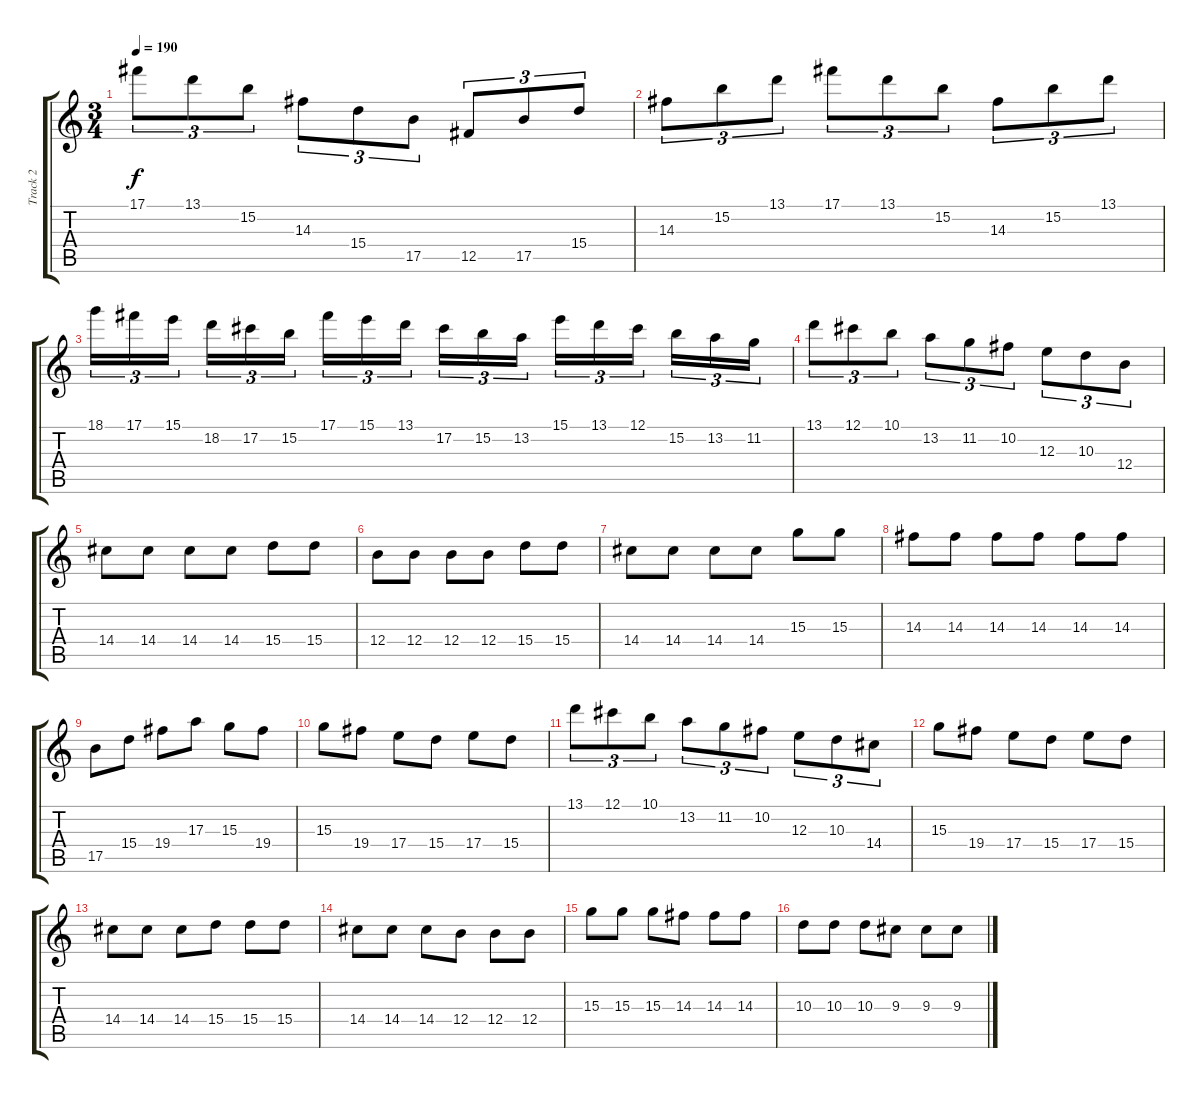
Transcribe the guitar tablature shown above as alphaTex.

\track ("Track 2" "Track 2") {instrument distortionguitar}
\staff {score tabs}
\tuning (Db4 Ab3 E3 B2 Gb2 B1) {hide}
\ts (3 4)
\tempo 190
\clef g2
\ks c
17.1.8{tu (3 2) dy f} 13.1.8{tu (3 2)} 15.2.8{tu (3 2)} 14.3.8{tu (3 2)} 15.4.8{tu (3 2)} 17.5.8{tu (3 2)} 12.5.8{tu (3 2)} 17.5.8{tu (3 2)} 15.4.8{tu (3 2)} |
14.3.8{tu (3 2)} 15.2.8{tu (3 2)} 13.1.8{tu (3 2)} 17.1.8{tu (3 2)} 13.1.8{tu (3 2)} 15.2.8{tu (3 2)} 14.3.8{tu (3 2)} 15.2.8{tu (3 2)} 13.1.8{tu (3 2)} |
18.1.16{tu (3 2)} 17.1.16{tu (3 2)} 15.1.16{tu (3 2) beam splitsecondary} 18.2.16{tu (3 2)} 17.2.16{tu (3 2)} 15.2.16{tu (3 2)} 17.1.16{tu (3 2)} 15.1.16{tu (3 2)} 13.1.16{tu (3 2) beam splitsecondary} 17.2.16{tu (3 2)} 15.2.16{tu (3 2)} 13.2.16{tu (3 2)} 15.1.16{tu (3 2)} 13.1.16{tu (3 2)} 12.1.16{tu (3 2) beam splitsecondary} 15.2.16{tu (3 2)} 13.2.16{tu (3 2)} 11.2.16{tu (3 2)} |
13.1.8{tu (3 2)} 12.1.8{tu (3 2)} 10.1.8{tu (3 2)} 13.2.8{tu (3 2)} 11.2.8{tu (3 2)} 10.2.8{tu (3 2)} 12.3.8{tu (3 2)} 10.3.8{tu (3 2)} 12.4.8{tu (3 2)} |
14.4.8 14.4.8 14.4.8 14.4.8 15.4.8 15.4.8 |
12.4.8 12.4.8 12.4.8 12.4.8 15.4.8 15.4.8 |
14.4.8 14.4.8 14.4.8 14.4.8 15.3.8 15.3.8 |
14.3.8 14.3.8 14.3.8 14.3.8 14.3.8 14.3.8 |
17.5.8 15.4.8 19.4.8 17.3.8 15.3.8 19.4.8 |
15.3.8 19.4.8 17.4.8 15.4.8 17.4.8 15.4.8 |
13.1.8{tu (3 2)} 12.1.8{tu (3 2)} 10.1.8{tu (3 2)} 13.2.8{tu (3 2)} 11.2.8{tu (3 2)} 10.2.8{tu (3 2)} 12.3.8{tu (3 2)} 10.3.8{tu (3 2)} 14.4.8{tu (3 2)} |
15.3.8 19.4.8 17.4.8 15.4.8 17.4.8 15.4.8 |
14.4.8 14.4.8 14.4.8 15.4.8 15.4.8 15.4.8 |
14.4.8 14.4.8 14.4.8 12.4.8 12.4.8 12.4.8 |
15.3.8 15.3.8 15.3.8 14.3.8 14.3.8 14.3.8 |
10.3.8 10.3.8 10.3.8 9.3.8 9.3.8 9.3.8
